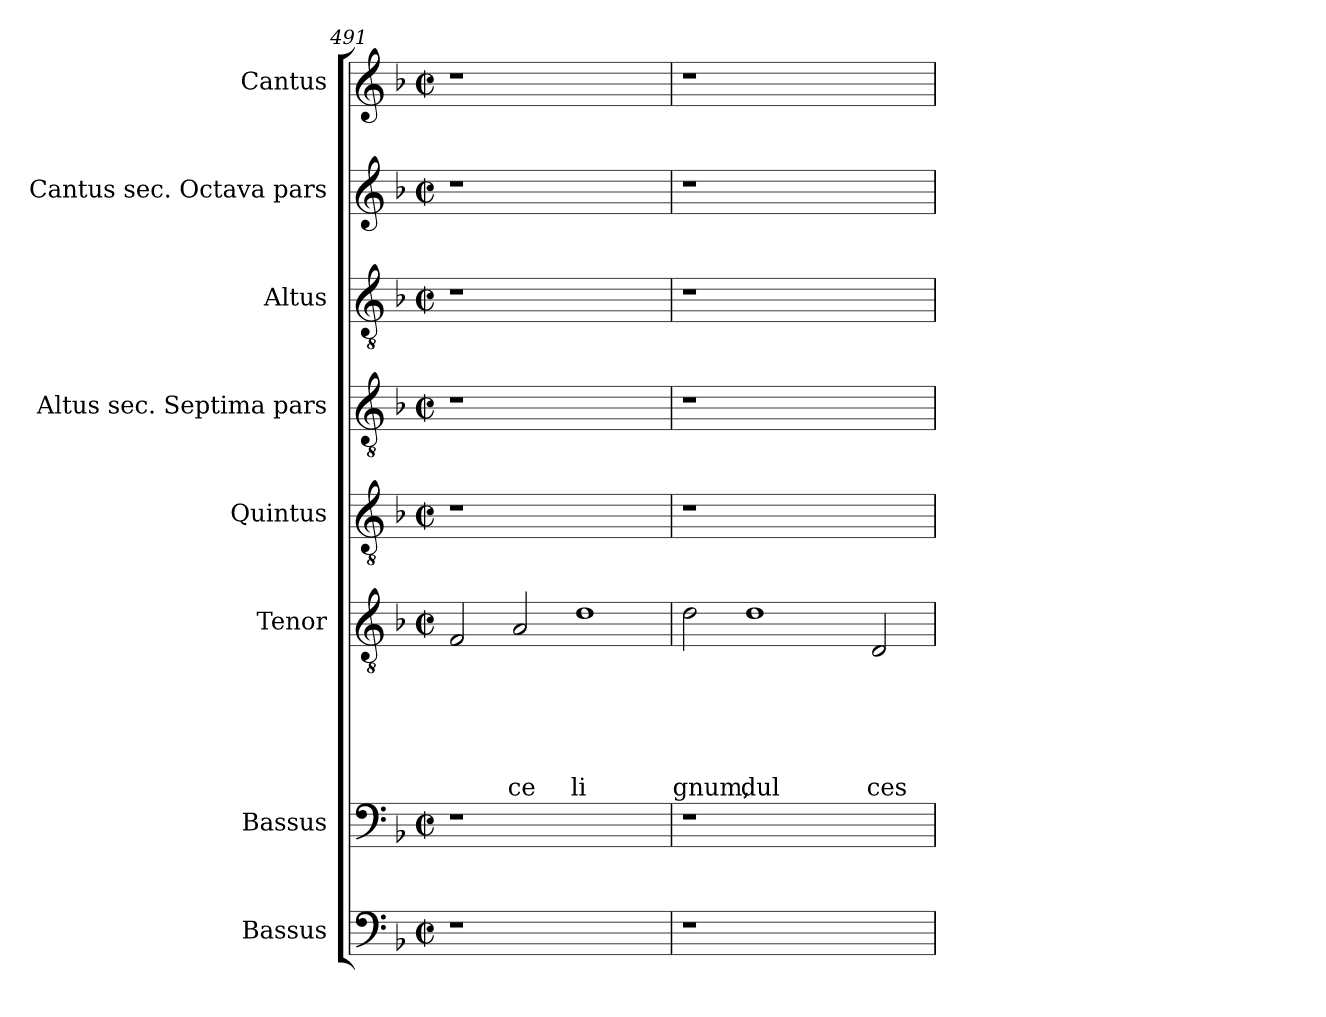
**kern	**kern	**kern	**text	**text	**text	**text	**text	**text	**kern	**kern	**kern	**kern	**kern
*part8	*part7	*part6	*part6	*part6	*part6	*part6	*part6	*part6	*part5	*part4	*part3	*part2	*part1
*staff8	*staff7	*staff6	*staff6	*staff6	*staff6	*staff6	*staff6	*staff6	*staff5	*staff4	*staff3	*staff2	*staff1
*I"Bassus	*I"Bassus	*I"Tenor	*	*	*	*	*	*	*I"Quintus	*I"Altus sec. Septima pars	*I"Altus	*I"Cantus sec. Octava pars	*I"Cantus
*	*I'Bassus	*I'Tenor	*	*	*	*	*	*	*I'Quintus	*	*I'Altus	*	*I'Cantus
!!LO:LB:g=z
*clefF4	*clefF4	*clefGv2	*	*	*	*	*	*	*clefGv2	*clefGv2	*clefGv2	*clefG2	*clefG2
*k[b-]	*k[b-]	*k[b-]	*	*	*	*	*	*	*k[b-]	*k[b-]	*k[b-]	*k[b-]	*k[b-]
*F:	*F:	*F:	*	*	*	*	*	*	*F:	*F:	*F:	*F:	*F:
*M2/2	*M2/2	*M2/2	*	*	*	*	*	*	*M2/2	*M2/2	*M2/2	*M2/2	*M2/2
*met(c|)	*met(c|)	*met(c|)	*	*	*	*	*	*	*met(c|)	*met(c|)	*met(c|)	*met(c|)	*met(c|)
=491	=491	=491	=491	=491	=491	=491	=491	=491	=491	=491	=491	=491	=491
1r	1r	2F/	.	.	.	.	.	.	1r	1r	1r	1r	1r
!	!	!	!	!	!	!	!	!LO:LY:b	!	!	!	!	!
.	.	2A/	.	.	.	.	.	-ce	.	.	.	.	.
!	!	!	!	!	!	!	!	!LO:LY:b	!	!	!	!	!
1ryy	1ryy	1d	.	.	.	.	.	li	1ryy	1ryy	1ryy	1ryy	1ryy
=492	=492	=492	=492	=492	=492	=492	=492	=492	=492	=492	=492	=492	=492
!	!	!	!	!	!	!	!	!LO:LY:b	!	!	!	!	!
1r	1r	2d\	.	.	.	.	.	gnum,	1r	1r	1r	1r	1r
!	!	!	!	!	!	!	!	!LO:LY:b	!	!	!	!	!
.	.	1d	.	.	.	.	.	dul	.	.	.	.	.
1ryy	1ryy	.	.	.	.	.	.	.	1ryy	1ryy	1ryy	1ryy	1ryy
!	!	!	!	!	!	!	!	!LO:LY:b	!	!	!	!	!
.	.	2D/	.	.	.	.	.	ces	.	.	.	.	.
=	=	=	=	=	=	=	=	=	=	=	=	=	=
*-	*-	*-	*-	*-	*-	*-	*-	*-	*-	*-	*-	*-	*-
